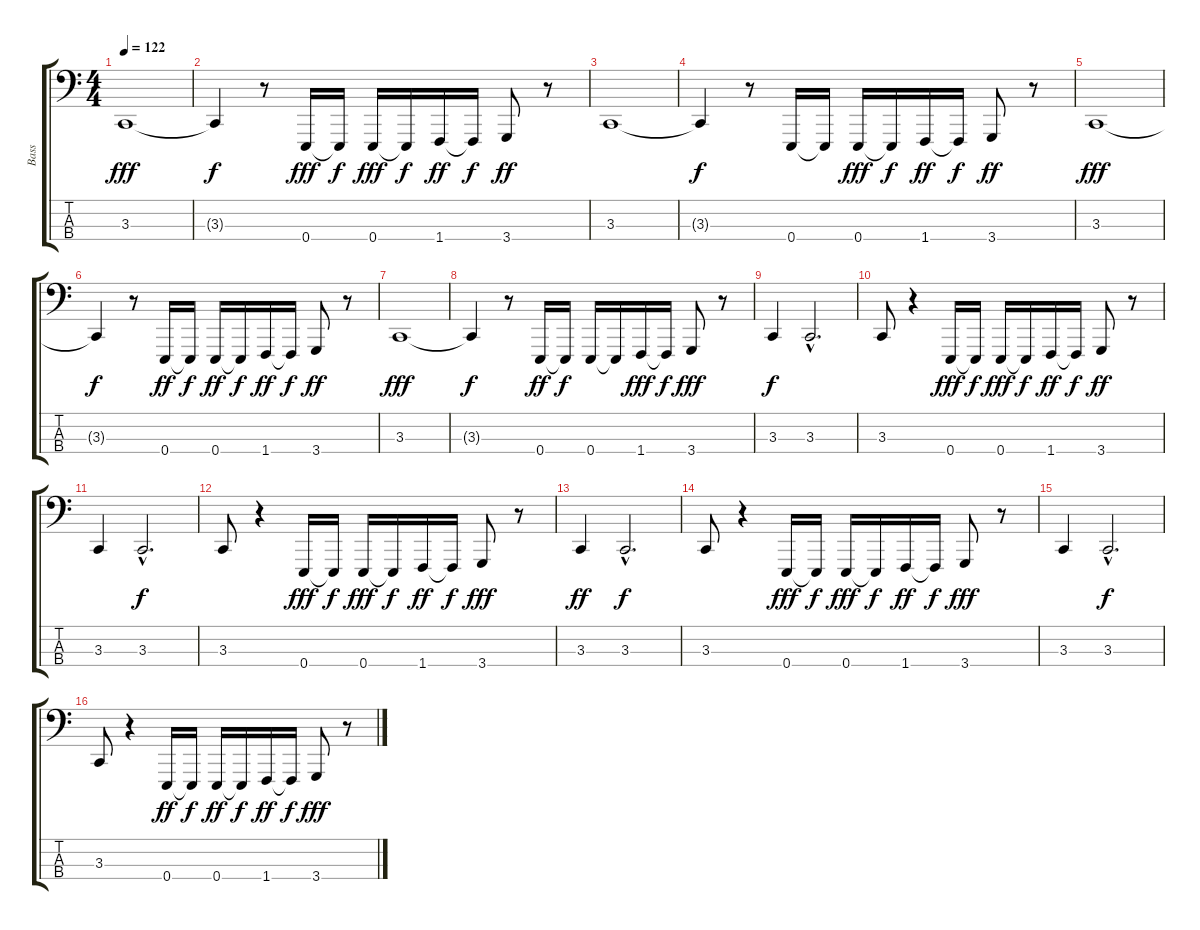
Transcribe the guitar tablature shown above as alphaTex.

\track ("Bass" "Bass") {instrument fretlessbass}
\staff {score tabs}
\tuning (G1 D1 A0 E0) {hide}
\ts (4 4)
\tempo 122
\clef f4
\ks c
3.3.1{dy fff} |
3.3{t}.4{dy f} r.8 0.4.16{dy fff} 0.4{t}.16{dy f} 0.4.16{dy fff} 0.4{t}.16{dy f} 1.4.16{dy ff} 1.4{t}.16{dy f} 3.4.8{dy ff} r.8 |
3.3.1 |
3.3{t}.4{dy f} r.8 0.4.16 0.4{t}.16 0.4.16{dy fff} 0.4{t}.16{dy f} 1.4.16{dy ff} 1.4{t}.16{dy f} 3.4.8{dy ff} r.8 |
3.3.1{dy fff} |
3.3{t}.4{dy f} r.8 0.4.16{dy ff} 0.4{t}.16{dy f} 0.4.16{dy ff} 0.4{t}.16{dy f} 1.4.16{dy ff} 1.4{t}.16{dy f} 3.4.8{dy ff} r.8 |
3.3.1{dy fff} |
3.3{t}.4{dy f} r.8 0.4.16{dy ff} 0.4{t}.16{dy f} 0.4.16 0.4{t}.16 1.4.16{dy fff} 1.4{t}.16{dy f} 3.4.8{dy fff} r.8 |
3.3.4{dy f} 3.3{hac}.2{d} |
3.3.8 r.4 0.4.16{dy fff} 0.4{t}.16{dy f} 0.4.16{dy fff} 0.4{t}.16{dy f} 1.4.16{dy ff} 1.4{t}.16{dy f} 3.4.8{dy ff} r.8 |
3.3.4 3.3{hac}.2{d dy f} |
3.3.8 r.4 0.4.16{dy fff} 0.4{t}.16{dy f} 0.4.16{dy fff} 0.4{t}.16{dy f} 1.4.16{dy ff} 1.4{t}.16{dy f} 3.4.8{dy fff} r.8 |
3.3.4{dy ff} 3.3{hac}.2{d dy f} |
3.3.8 r.4 0.4.16{dy fff} 0.4{t}.16{dy f} 0.4.16{dy fff} 0.4{t}.16{dy f} 1.4.16{dy ff} 1.4{t}.16{dy f} 3.4.8{dy fff} r.8 |
3.3.4 3.3{hac}.2{d dy f} |
3.3.8 r.4 0.4.16{dy ff} 0.4{t}.16{dy f} 0.4.16{dy ff} 0.4{t}.16{dy f} 1.4.16{dy ff} 1.4{t}.16{dy f} 3.4.8{dy fff} r.8
